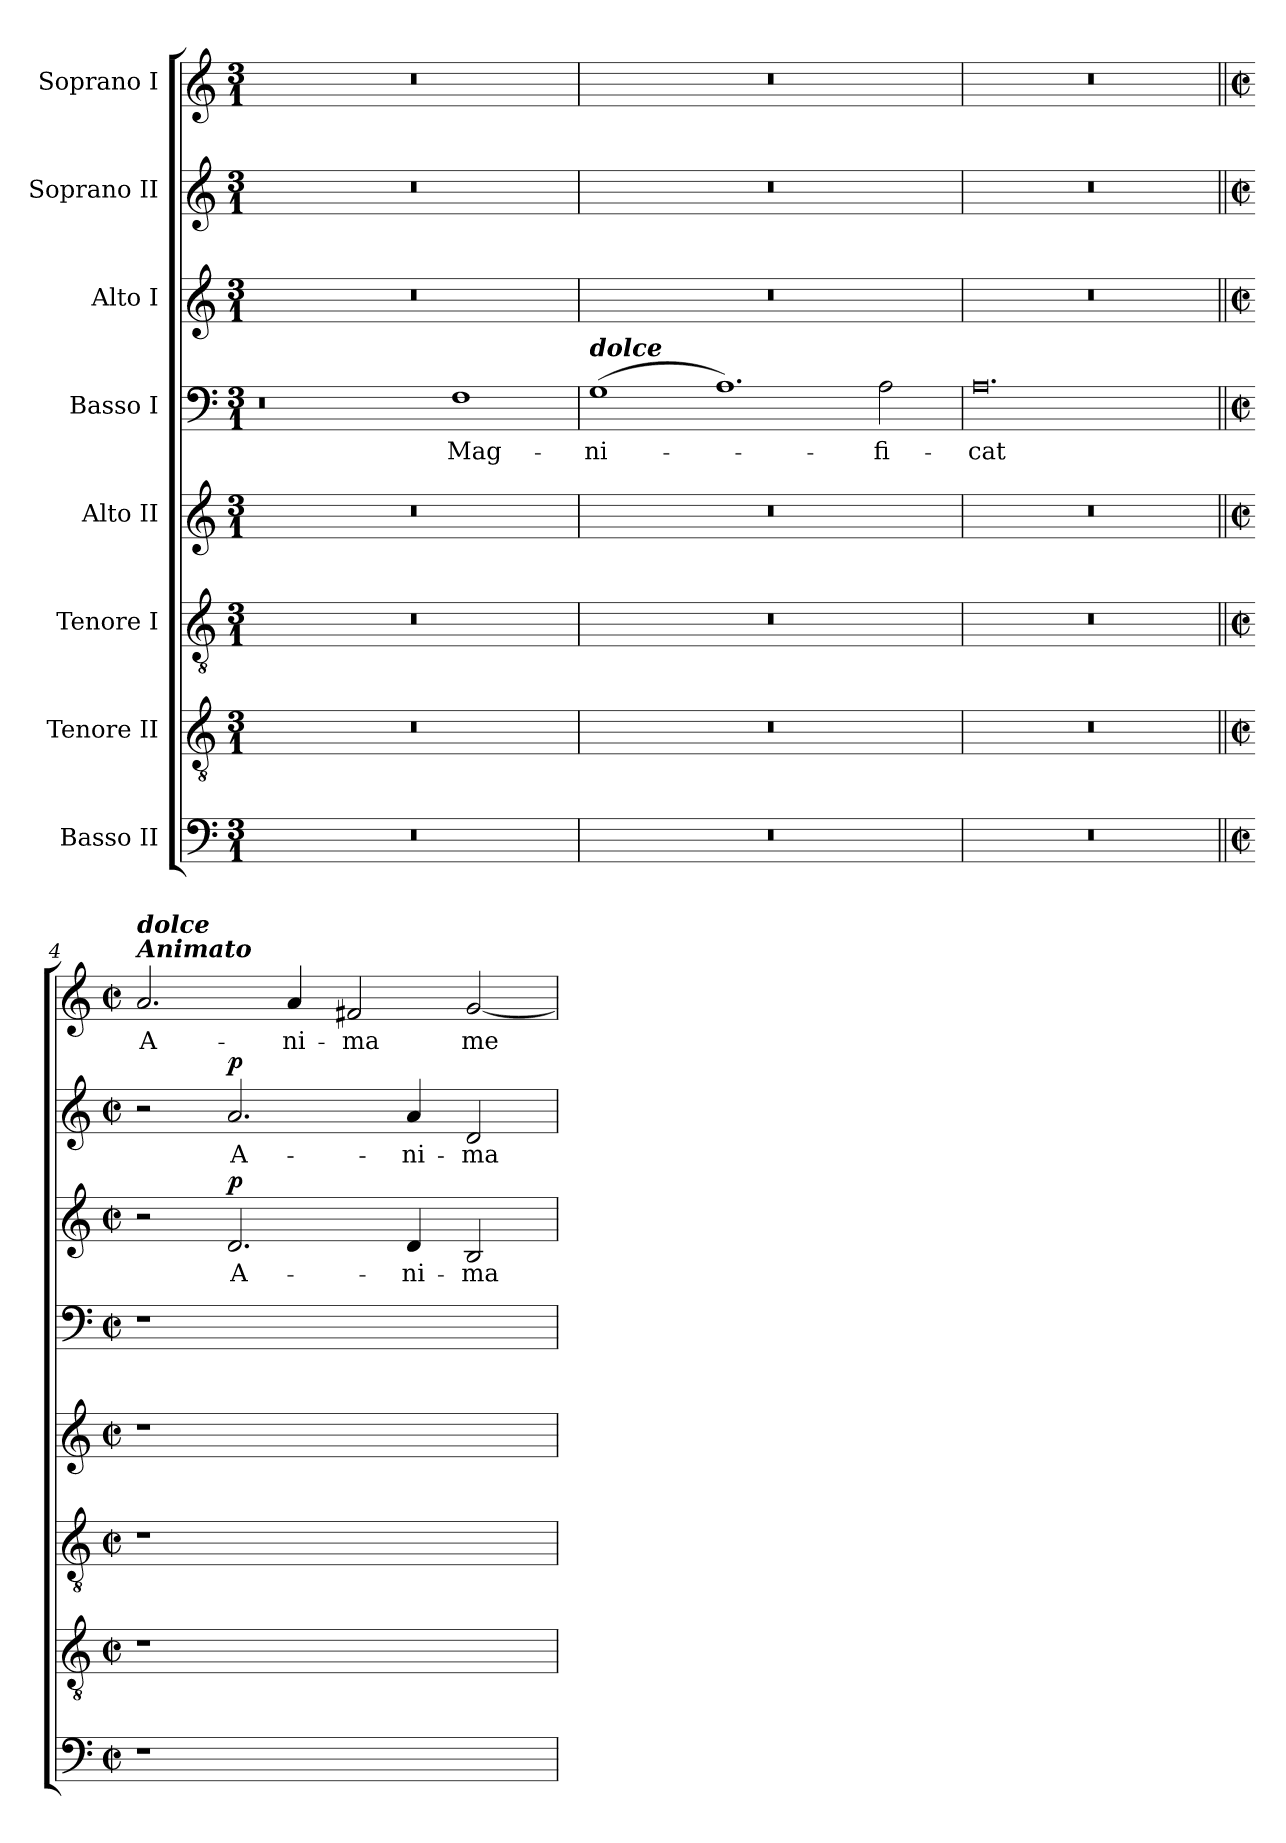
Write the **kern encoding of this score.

**kern	**kern	**kern	**kern	**kern	**text	**kern	**text	**dynam	**kern	**text	**dynam	**kern	**text
*part8	*part7	*part6	*part5	*part4	*part4	*part3	*part3	*part3	*part2	*part2	*part2	*part1	*part1
*staff8	*staff7	*staff6	*staff5	*staff4	*staff4	*staff3	*staff3	*staff3	*staff2	*staff2	*staff2	*staff1	*staff1
*I"Basso II	*I"Tenore II	*I"Tenore I	*I"Alto II	*I"Basso I	*	*I"Alto I	*	*	*I"Soprano II	*	*	*I"Soprano I	*
*clefF4	*clefGv2	*clefGv2	*clefG2	*clefF4	*	*clefG2	*	*	*clefG2	*	*	*clefG2	*
*k[]	*k[]	*k[]	*k[]	*k[]	*	*k[]	*	*	*k[]	*	*	*k[]	*
*C:	*C:	*C:	*C:	*C:	*	*C:	*	*	*C:	*	*	*C:	*
*M3/1	*M3/1	*M3/1	*M3/1	*M3/1	*	*M3/1	*	*	*M3/1	*	*	*M3/1	*
=1	=1	=1	=1	=1	=1	=1	=1	=1	=1	=1	=1	=1	=1
0.r	0.r	0.r	0.r	0r	.	0.r	.	.	0.r	.	.	0.r	.
.	.	.	.	1F	Mag-	.	.	.	.	.	.	.	.
=2	=2	=2	=2	=2	=2	=2	=2	=2	=2	=2	=2	=2	=2
!	!	!	!	!LO:TX:a:Bi:t=dolce	!	!	!	!	!	!	!	!	!
0.r	0.r	0.r	0.r	(1G	-ni-	0.r	.	.	0.r	.	.	0.r	.
.	.	.	.	1.A)	.	.	.	.	.	.	.	.	.
.	.	.	.	2A\	-fi-	.	.	.	.	.	.	.	.
=3	=3	=3	=3	=3	=3	=3	=3	=3	=3	=3	=3	=3	=3
0.r	0.r	0.r	0.r	0.A	-cat	0.r	.	.	0.r	.	.	0.r	.
=4||	=4||	=4||	=4||	=4||	=4||	=4||	=4||	=4||	=4||	=4||	=4||	=4||	=4||
*M2/2	*M2/2	*M2/2	*M2/2	*M2/2	*	*M2/2	*	*	*M2/2	*	*	*M2/2	*
*met(c|)	*met(c|)	*met(c|)	*met(c|)	*met(c|)	*	*met(c|)	*	*	*met(c|)	*	*	*met(c|)	*
!	!	!	!	!	!	!	!	!	!	!	!	!LO:TX:a:Bi:t=Animato	!
!	!	!	!	!	!	!	!	!	!	!	!	!LO:TX:a:Bi:t=dolce	!
1r	1r	1r	1r	1r	.	2r	.	.	2r	.	.	2.a/	A-
!	!	!	!	!	!	!	!	!LO:DY:a	!	!	!LO:DY:a	!	!
.	.	.	.	.	.	2.d/	A-	p	2.a/	A-	p	.	.
.	.	.	.	.	.	.	.	.	.	.	.	4a/	-ni-
1ryy	1ryy	1ryy	1ryy	1ryy	.	.	.	.	.	.	.	2f#X/	-ma
.	.	.	.	.	.	4d/	-ni-	.	4a/	-ni-	.	.	.
.	.	.	.	.	.	2B/	-ma	.	2d/	-ma	.	[2g/	me-
=	=	=	=	=	=	=	=	=	=	=	=	=	=
*-	*-	*-	*-	*-	*-	*-	*-	*-	*-	*-	*-	*-	*-
